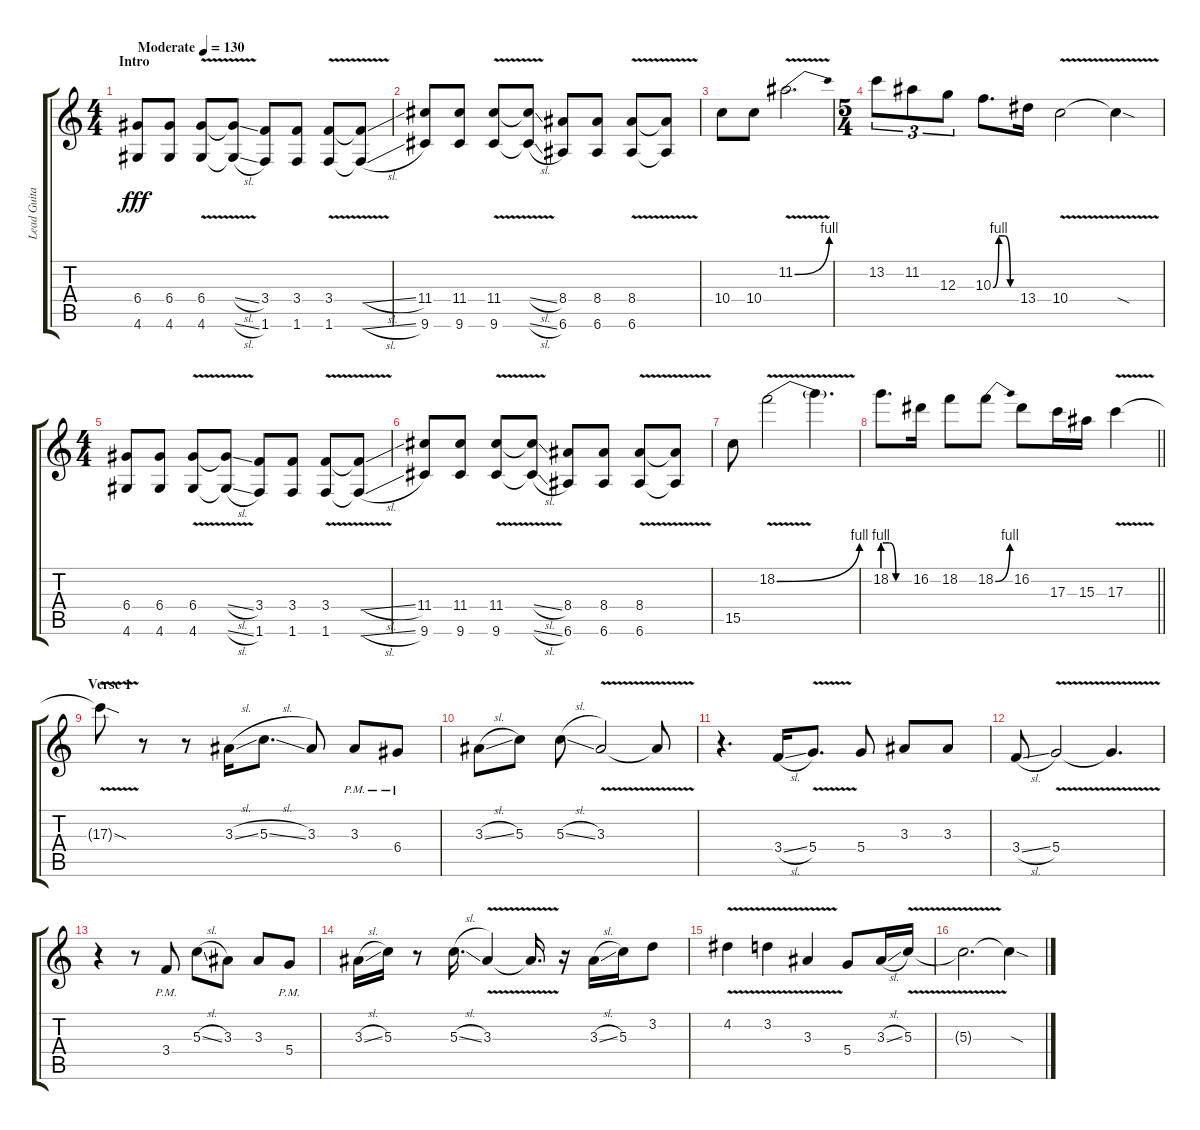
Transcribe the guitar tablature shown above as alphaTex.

\track ("Lead Guitar" "Lead Guita") {instrument distortionguitar}
\staff {score tabs}
\tuning (E4 B3 G3 D3 A2 E2) {hide}
\ts (4 4)
\section ("" "Intro")
\tempo (130 "Moderate")
\clef g2
\ks c
(6.4 4.6).8{dy fff instrument distortionguitar} (6.4 4.6).8 (6.4{v} 4.6{v}).8 (6.4{sl t} 4.6{sl t}).8 (3.4 1.6).8 (3.4 1.6).8 (3.4{v} 1.6{v}).8 (3.4{sl t} 1.6{sl t}).8 |
(11.4 9.6).8 (11.4 9.6).8 (11.4{v} 9.6{v}).8 (11.4{sl t} 9.6{sl t}).8 (8.4 6.6).8 (8.4 6.6).8 (8.4{v} 6.6{v}).8 (8.4{t} 6.6{t}).8 |
10.4.8 10.4.8 11.2{be (bend 0 0 60 4) v}.2{d} |
\ts (5 4)
13.2.8{tu (3 2)} 11.2.8{tu (3 2)} 12.3.8{tu (3 2)} 10.3{be (custom 0 0 15 4 30 4 45 0 60 0)}.8{d} 13.4.16 10.4{v}.2 10.4{sod t}.4 |
\ts (4 4)
(6.4 4.6).8 (6.4 4.6).8 (6.4{v} 4.6{v}).8 (6.4{sl t} 4.6{sl t}).8 (3.4 1.6).8 (3.4 1.6).8 (3.4{v} 1.6{v}).8 (3.4{sl t} 1.6{sl t}).8 |
(11.4 9.6).8 (11.4 9.6).8 (11.4{v} 9.6{v}).8 (11.4{sl t} 9.6{sl t}).8 (8.4 6.6).8 (8.4 6.6).8 (8.4{v} 6.6{v}).8 (8.4{t} 6.6{t}).8 |
15.5.8 18.2{be (bend 0 0 60 4) v}.2 18.2{t}.4{d} |
\barLineRight lightlight
18.2{be (custom 0 4 15 4 30 0 60 0)}.8{d} 16.2.16 18.2.8 18.2{be (bend 0 0 60 4)}.8 16.2.8 17.3.16 15.3.16 17.3{v}.4 |
\section ("" "Verse 1")
17.3{sod t}.8 r.8 r.8 3.3{sl}.16 5.3{sl}.8{d} 3.3.8 3.3{pm}.8 6.4{pm}.8 |
3.3{sl}.8 5.3.8 5.3{sl}.8 3.3{v}.2 3.3{t}.8 |
r.4{d} 3.4{sl}.16 5.4{v}.8{d} 5.4.8 3.3.8 3.3.8 |
3.4{sl}.8 5.4{v}.2 5.4{t}.4{d} |
r.4 r.8 3.4{pm}.8 5.3{sl}.8 3.3.8 3.3.8 5.4{pm}.8 |
3.3{sl}.16 5.3.16 r.8 5.3{sl}.16{d} 3.3{v}.4 3.3{t}.16{d} r.16 3.3{sl}.16 5.3.16 3.2.8 |
4.2{v}.4 3.2{v}.4 3.3{v}.4 5.4.8 3.3{sl}.16 5.3{v}.16 |
5.3{t}.2{d} 5.3{sod t}.4
